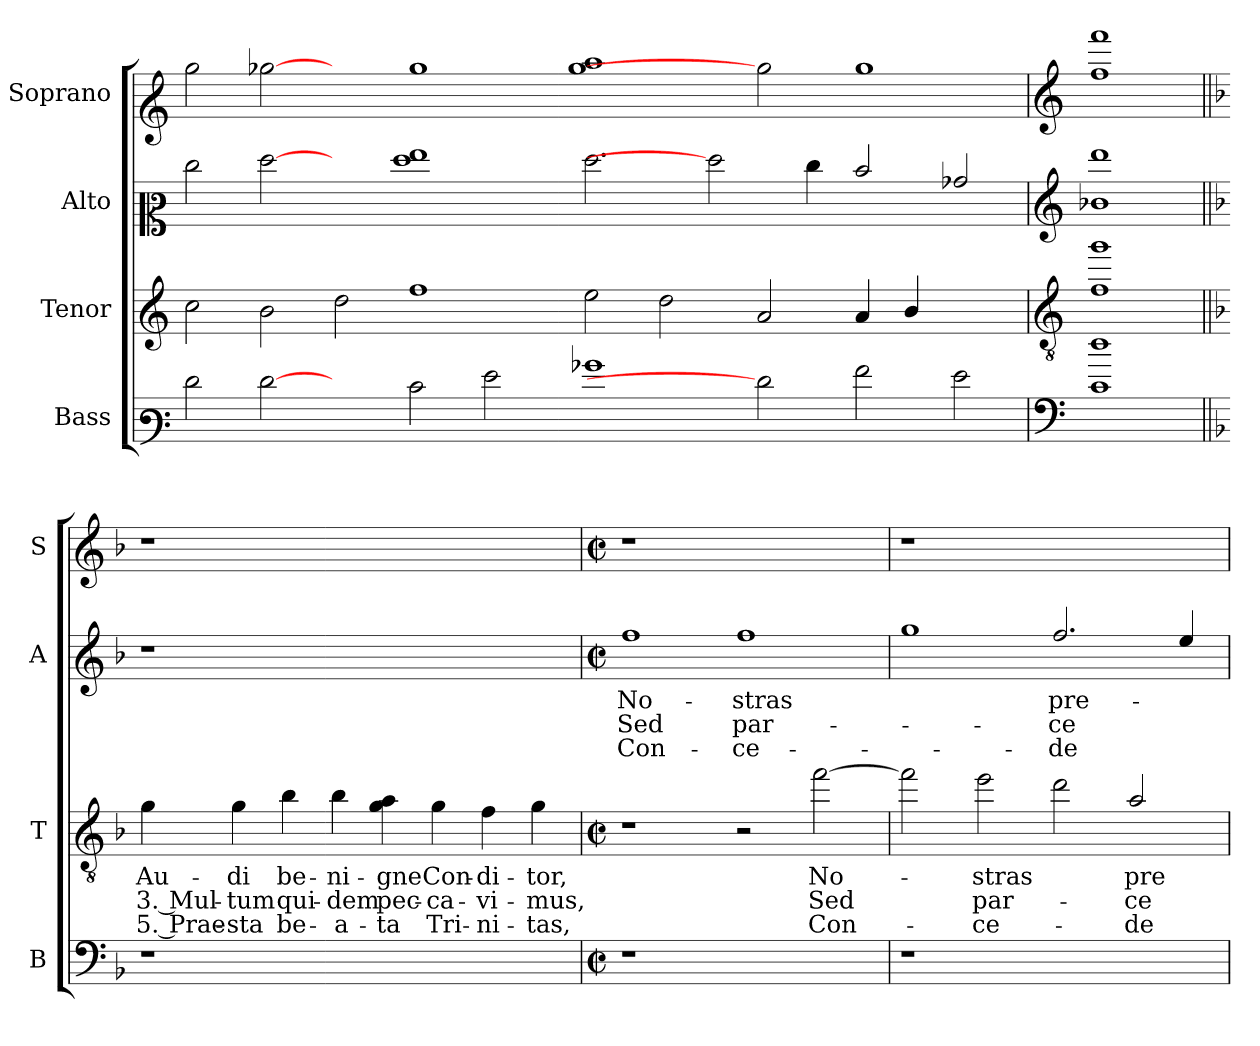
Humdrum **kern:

**kern	**kern	**text	**text	**text	**kern	**text	**text	**text	**kern
*part4	*part3	*part3	*part3	*part3	*part2	*part2	*part2	*part2	*part1
*staff4	*staff3	*staff3	*staff3	*staff3	*staff2	*staff2	*staff2	*staff2	*staff1
*I"Bass	*I"Tenor	*	*	*	*I"Alto	*	*	*	*I"Soprano
*I'B	*I'T	*	*	*	*I'A	*	*	*	*I'S
*clefF3	*	*	*	*	*clefC2	*	*	*	*clefG1
*ITrd7c12	*ITrd7c12	*	*	*	*ITrd7c12	*	*	*	*ITrd7c12
*k[]	*k[]	*	*	*	*k[]	*	*	*	*k[]
*C:	*C:	*	*	*	*C:	*	*	*	*C:
=	=	=	=	=	=	=	=	=	=
2F	2c	.	.	.	2e	.	.	.	2b
[2F	2B	.	.	.	[2f	.	.	.	[2b-
2ryy	2d	.	.	.	2ryy	.	.	.	2ryy
2E	1f	.	.	.	1f 1g	.	.	.	1b-
2G	.	.	.	.	.	.	.	.	.
=1X-	=1X-	=1X-	=1X-	=1X-	=1X-	=1X-	=1X-	=1X-	=1X-
1B-	2e\	.	.	.	2.f\	.	.	.	1b- 1cc
.	2d\	.	.	.	.	.	.	.	.
.	.	.	.	.	2f]	.	.	.	.
2F]	2A/	.	.	.	.	.	.	.	2b-]
.	.	.	.	.	4e\	.	.	.	.
2A\	4A/	.	.	.	2d/	.	.	.	1b-
.	4B/	.	.	.	.	.	.	.	.
2G\	2ryy	.	.	.	2B-/	.	.	.	.
=2X	=2X	=2X	=2X	=2X	=2X	=2X	=2X	=2X	=2X
*clefF4	*clefGv2	*	*	*	*clefG2	*	*	*	*clefG2
1C 1d	1F 1g	.	.	.	1B-X 1dd	.	.	.	1f 1ff
!!LO:LB:g=z
=1||	=1||	=1||	=1||	=1||	=1||	=1||	=1||	=1||	=1||
*k[b-]	*k[b-]	*	*	*	*k[b-]	*	*	*	*k[b-]
*d:	*d:	*	*	*	*d:	*	*	*	*d:
!	!	!LO:LY:b	!LO:LY:b	!LO:LY:b	!	!	!	!	!
1r	4G	Au-	3. Mul-	5. Prae-	1r	.	.	.	1r
!	!	!LO:LY:b	!LO:LY:b	!LO:LY:b	!	!	!	!	!
.	4G	-di	-tum	-sta	.	.	.	.	.
!	!	!LO:LY:b	!LO:LY:b	!LO:LY:b	!	!	!	!	!
.	4B-	be-	qui-	be-	.	.	.	.	.
!	!	!LO:LY:b	!LO:LY:b	!LO:LY:b	!	!	!	!	!
.	4B-	-ni-	-dem	-a-	.	.	.	.	.
!	!	!LO:LY:b	!LO:LY:b	!LO:LY:b	!	!	!	!	!
1ryy	4G 4A	-gne	pec-	-ta	1ryy	.	.	.	1ryy
!	!	!LO:LY:b	!LO:LY:b	!LO:LY:b	!	!	!	!	!
.	4G	Con-	-ca-	Tri-	.	.	.	.	.
!	!	!LO:LY:b	!LO:LY:b	!LO:LY:b	!	!	!	!	!
.	4F	-di-	-vi-	-ni-	.	.	.	.	.
!	!	!LO:LY:b	!LO:LY:b	!LO:LY:b	!	!	!	!	!
.	4G	-tor,	-mus,	-tas,	.	.	.	.	.
!!LO:LB:g=z
=2	=2	=2	=2	=2	=2	=2	=2	=2	=2
*M2/2	*M2/2	*	*	*	*M2/2	*	*	*	*M2/2
*met(c|)	*met(c|)	*	*	*	*met(c|)	*	*	*	*met(c|)
!	!	!	!	!	!	!LO:LY:b	!LO:LY:b	!LO:LY:b	!
1r	1r	.	.	.	1f	No-	Sed	Con-	1r
!	!	!	!	!	!	!LO:LY:b	!LO:LY:b	!LO:LY:b	!
1ryy	2r	.	.	.	1f	-stras	par-	-ce-	1ryy
!	!	!LO:LY:b	!LO:LY:b	!LO:LY:b	!	!	!	!	!
.	[2f\	No-	Sed	Con-	.	.	.	.	.
=3	=3	=3	=3	=3	=3	=3	=3	=3	=3
1r	2f\]	.	.	.	1g	.	.	.	1r
!	!	!LO:LY:b	!LO:LY:b	!LO:LY:b	!	!	!	!	!
.	2e\	-stras	par-	-ce-	.	.	.	.	.
!	!	!	!	!	!	!LO:LY:b	!LO:LY:b	!LO:LY:b	!
1ryy	2d\	.	.	.	2.f/	pre-	-ce	-de	1ryy
!	!	!LO:LY:b	!LO:LY:b	!LO:LY:b	!	!	!	!	!
.	2A/	pre-	-ce	-de	.	.	.	.	.
.	.	.	.	.	4e/	.	.	.	.
=	=	=	=	=	=	=	=	=	=
*-	*-	*-	*-	*-	*-	*-	*-	*-	*-
